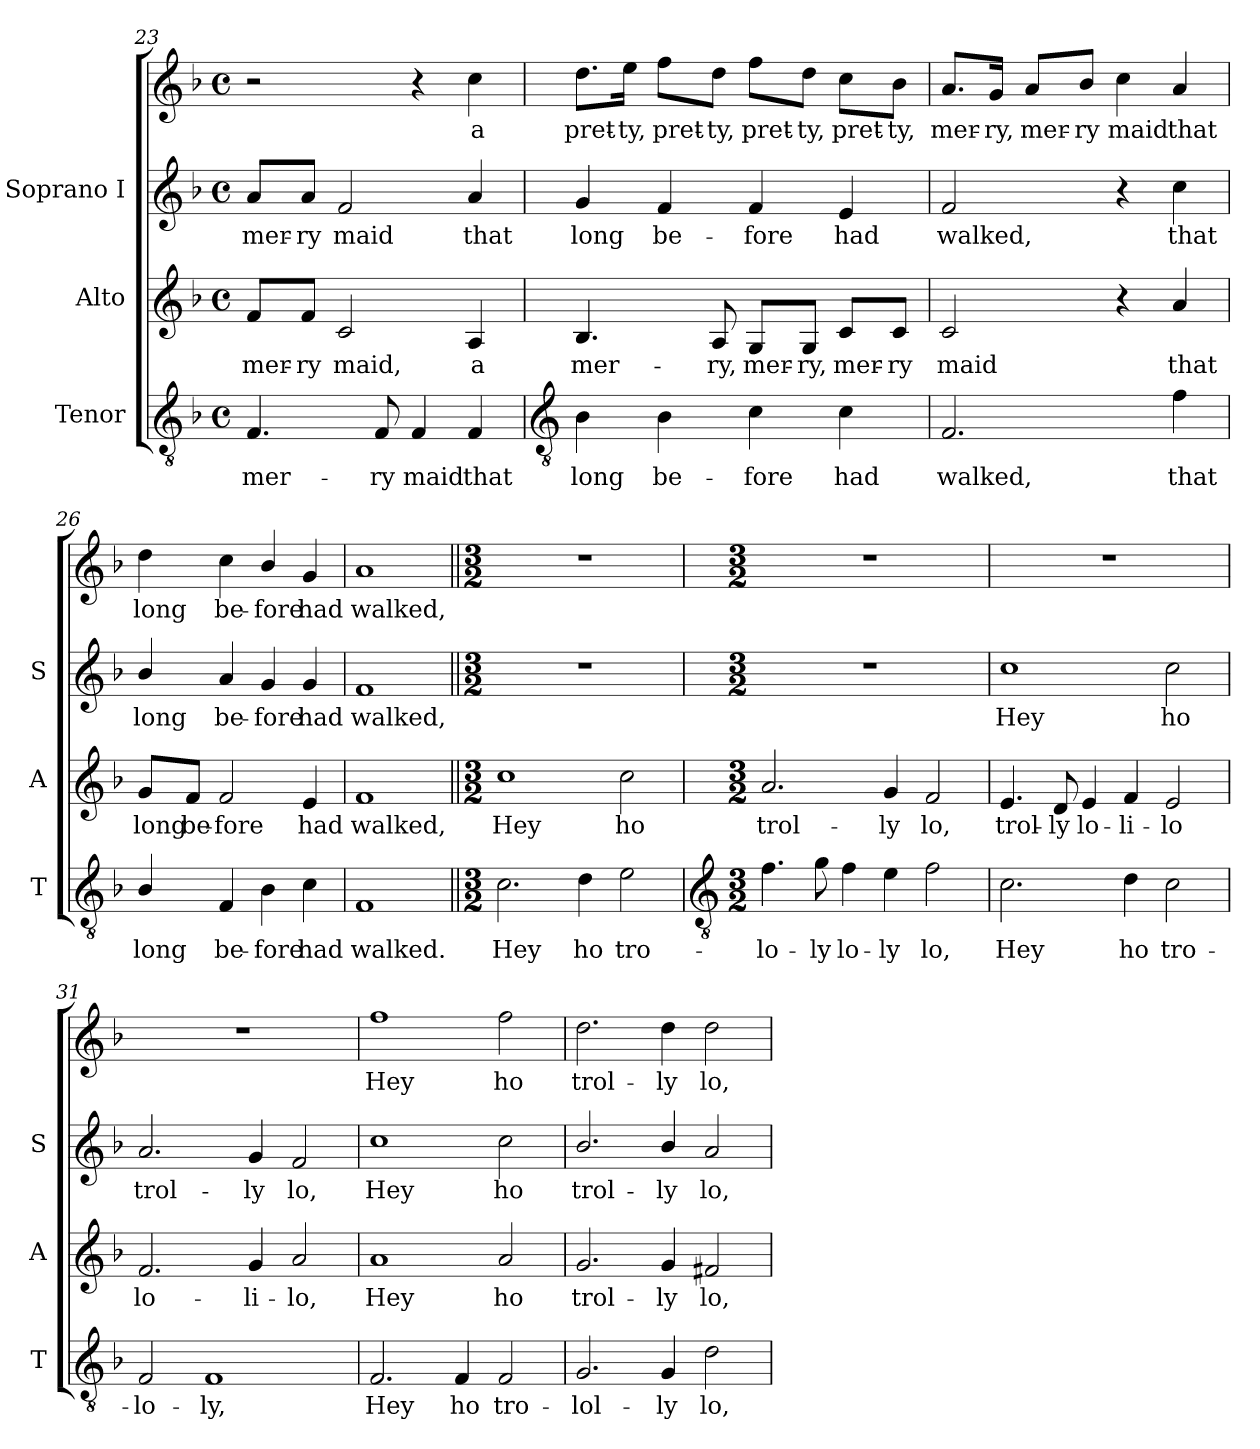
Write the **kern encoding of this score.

**kern	**text	**kern	**text	**kern	**text	**kern	**text
*part3	*part3	*part2	*part2	*part1	*part1	*part1	*part1
*staff4	*staff4	*staff3	*staff3	*staff2	*staff2	*staff1	*staff1
*I"Tenor	*	*I"Alto	*	*I"Soprano I	*	*	*
*I'T	*	*I'A	*	*I'S	*	*	*
*clefGv2	*	*clefG2	*	*clefG2	*	*clefG2	*
*k[b-]	*	*k[b-]	*	*k[b-]	*	*k[b-]	*
*F:	*	*F:	*	*F:	*	*F:	*
*M4/4	*	*M4/4	*	*M4/4	*	*M4/4	*
*met(c)	*	*met(c)	*	*met(c)	*	*met(c)	*
=23	=23	=23	=23	=23	=23	=23	=23
!	!LO:LY:b	!	!LO:LY:b	!	!LO:LY:b	!	!
4.F	mer-	8f/L	mer-	8a/L	mer-	2r	.
!	!	!	!LO:LY:b	!	!LO:LY:b	!	!
.	.	8f/J	-ry	8a/J	-ry	.	.
!	!	!	!LO:LY:b	!	!LO:LY:b	!	!
.	.	2c	maid,	2f	maid	.	.
!	!LO:LY:b	!	!	!	!	!	!
8F	-ry	.	.	.	.	.	.
!	!LO:LY:b	!	!	!	!	!	!
4F	maid	.	.	.	.	4r	.
!	!LO:LY:b	!	!LO:LY:b	!	!LO:LY:b	!	!LO:LY:b
4F	that	4A	a	4a	that	4cc	a
!!LO:LB:g=z
=24	=24	=24	=24	=24	=24	=24	=24
*clefGv2	*	*	*	*	*	*	*
!	!LO:LY:b	!	!LO:LY:b	!	!LO:LY:b	!	!LO:LY:b
4B-	long	4.B-	mer-	4g	long	8.dd\L	pret-
!	!	!	!	!	!	!	!LO:LY:b
.	.	.	.	.	.	16ee\Jk	-ty,
!	!LO:LY:b	!	!	!	!LO:LY:b	!	!LO:LY:b
4B-	be-	.	.	4f	be-	8ff\L	pret-
!	!	!	!LO:LY:b	!	!	!	!LO:LY:b
.	.	8A	-ry,	.	.	8dd\J	-ty,
!	!LO:LY:b	!	!LO:LY:b	!	!LO:LY:b	!	!LO:LY:b
4c	-fore	8G/L	mer-	4f	-fore	8ff\L	pret-
!	!	!	!LO:LY:b	!	!	!	!LO:LY:b
.	.	8G/J	-ry,	.	.	8dd\J	-ty,
!	!LO:LY:b	!	!LO:LY:b	!	!LO:LY:b	!	!LO:LY:b
4c	had	8c/L	mer-	4e	had	8cc\L	pret-
!	!	!	!LO:LY:b	!	!	!	!LO:LY:b
.	.	8c/J	-ry	.	.	8b-\J	-ty,
=25	=25	=25	=25	=25	=25	=25	=25
!	!LO:LY:b	!	!LO:LY:b	!	!LO:LY:b	!	!LO:LY:b
2.F	walked,	2c	maid	2f	walked,	8.a/L	mer-
!	!	!	!	!	!	!	!LO:LY:b
.	.	.	.	.	.	16g/Jk	-ry,
!	!	!	!	!	!	!	!LO:LY:b
.	.	.	.	.	.	8a/L	mer-
!	!	!	!	!	!	!	!LO:LY:b
.	.	.	.	.	.	8b-/J	-ry
!	!	!	!	!	!	!	!LO:LY:b
.	.	4r	.	4r	.	4cc	maid
!	!LO:LY:b	!	!LO:LY:b	!	!LO:LY:b	!	!LO:LY:b
4f	that	4a	that	4cc	that	4a	that
=26	=26	=26	=26	=26	=26	=26	=26
!	!LO:LY:b	!	!LO:LY:b	!	!LO:LY:b	!	!LO:LY:b
4B-/	long	8g/L	long	4b-/	long	4dd	long
!	!	!	!LO:LY:b	!	!	!	!
.	.	8f/J	be-	.	.	.	.
!	!LO:LY:b	!	!LO:LY:b	!	!LO:LY:b	!	!LO:LY:b
4F	be-	2f	-fore	4a	be-	4cc	be-
!	!LO:LY:b	!	!	!	!LO:LY:b	!	!LO:LY:b
4B-	-fore	.	.	4g	-fore	4b-/	-fore
!	!LO:LY:b	!	!LO:LY:b	!	!LO:LY:b	!	!LO:LY:b
4c	had	4e	had	4g	had	4g	had
=27	=27	=27	=27	=27	=27	=27	=27
!	!LO:LY:b	!	!LO:LY:b	!	!LO:LY:b	!	!LO:LY:b
1F	walked.	1f	walked,	1f	walked,	1a	walked,
=28||	=28||	=28||	=28||	=28||	=28||	=28||	=28||
*M3/2	*	*M3/2	*	*M3/2	*	*M3/2	*
!	!LO:LY:b	!	!LO:LY:b	!LO:N:vis=1	!	!LO:N:vis=1	!
2.c	Hey	1cc	Hey	1.r	.	1.r	.
!	!LO:LY:b	!	!	!	!	!	!
4d	ho	.	.	.	.	.	.
!	!LO:LY:b	!	!LO:LY:b	!	!	!	!
2e	tro-	2cc	ho	.	.	.	.
!!LO:LB:g=z
=29	=29	=29	=29	=29	=29	=29	=29
*clefGv2	*	*	*	*	*	*	*
*M3/2	*	*M3/2	*	*M3/2	*	*M3/2	*
!	!LO:LY:b	!	!LO:LY:b	!LO:N:vis=1	!	!LO:N:vis=1	!
4.f	-lo-	2.a	trol-	1.r	.	1.r	.
!	!LO:LY:b	!	!	!	!	!	!
8g	-ly	.	.	.	.	.	.
!	!LO:LY:b	!	!	!	!	!	!
4f	lo-	.	.	.	.	.	.
!	!LO:LY:b	!	!LO:LY:b	!	!	!	!
4e	-ly	4g	-ly	.	.	.	.
!	!LO:LY:b	!	!LO:LY:b	!	!	!	!
2f	lo,	2f	lo,	.	.	.	.
=30	=30	=30	=30	=30	=30	=30	=30
!	!LO:LY:b	!	!LO:LY:b	!	!LO:LY:b	!LO:N:vis=1	!
2.c	Hey	4.e	trol-	1cc	Hey	1.r	.
!	!	!	!LO:LY:b	!	!	!	!
.	.	8d	-ly	.	.	.	.
!	!	!	!LO:LY:b	!	!	!	!
.	.	4e	lo-	.	.	.	.
!	!LO:LY:b	!	!LO:LY:b	!	!	!	!
4d	ho	4f	-li-	.	.	.	.
!	!LO:LY:b	!	!LO:LY:b	!	!LO:LY:b	!	!
2c	tro-	2e	-lo	2cc	ho	.	.
=31	=31	=31	=31	=31	=31	=31	=31
!	!LO:LY:b	!	!LO:LY:b	!	!LO:LY:b	!LO:N:vis=1	!
2F	-lo-	2.f	lo-	2.a	trol-	1.r	.
!	!LO:LY:b	!	!	!	!	!	!
1F	-ly,	.	.	.	.	.	.
!	!	!	!LO:LY:b	!	!LO:LY:b	!	!
.	.	4g	-li-	4g	-ly	.	.
!	!	!	!LO:LY:b	!	!LO:LY:b	!	!
.	.	2a	-lo,	2f	lo,	.	.
=32	=32	=32	=32	=32	=32	=32	=32
!	!LO:LY:b	!	!LO:LY:b	!	!LO:LY:b	!	!LO:LY:b
2.F	Hey	1a	Hey	1cc	Hey	1ff	Hey
!	!LO:LY:b	!	!	!	!	!	!
4F	ho	.	.	.	.	.	.
!	!LO:LY:b	!	!LO:LY:b	!	!LO:LY:b	!	!LO:LY:b
2F	tro-	2a	ho	2cc	ho	2ff	ho
=33	=33	=33	=33	=33	=33	=33	=33
!	!LO:LY:b	!	!LO:LY:b	!	!LO:LY:b	!	!LO:LY:b
2.G	-lol-	2.g	trol-	2.b-/	trol-	2.dd	trol-
!	!LO:LY:b	!	!LO:LY:b	!	!LO:LY:b	!	!LO:LY:b
4G	-ly	4g	-ly	4b-/	-ly	4dd	-ly
!	!LO:LY:b	!	!LO:LY:b	!	!LO:LY:b	!	!LO:LY:b
2d	lo,	2f#X	lo,	2a	lo,	2dd	lo,
=	=	=	=	=	=	=	=
*-	*-	*-	*-	*-	*-	*-	*-
